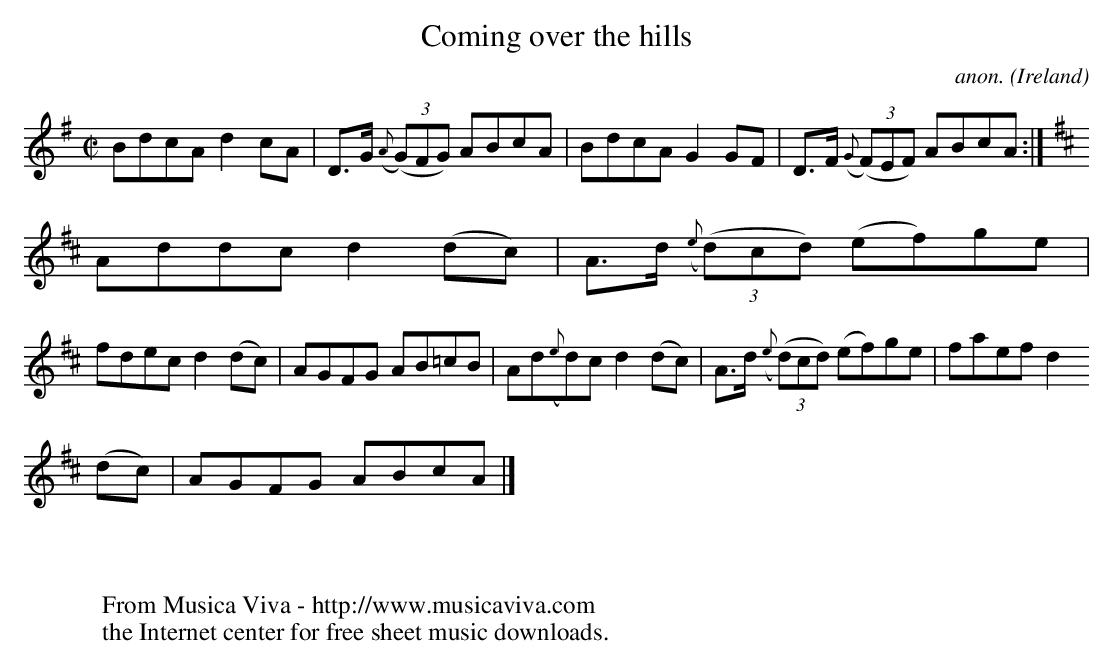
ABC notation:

X:1
T: Coming over the hills
C: anon.
O: Ireland
2.abc
M: C|
L: 1/8
K: G
BdcA d2cA|D>G ({A}(3(G)FG) ABcA|BdcA G2GF|D>F ({G}(3(F)EF) ABcA:|
K: D
Addc d2(dc)|A>d ({e}(3(d)cd) (ef)ge|
fdec d2(dc)|AGFG AB=cB|Ad({e}d)c d2(dc)|A>d ({e}(3(d)cd) (ef)ge|faef d2
(dc)|AGFG AB= cA|]
W:
W:
W: From Musica Viva - http://www.musicaviva.com
W: the Internet center for free sheet music downloads.
